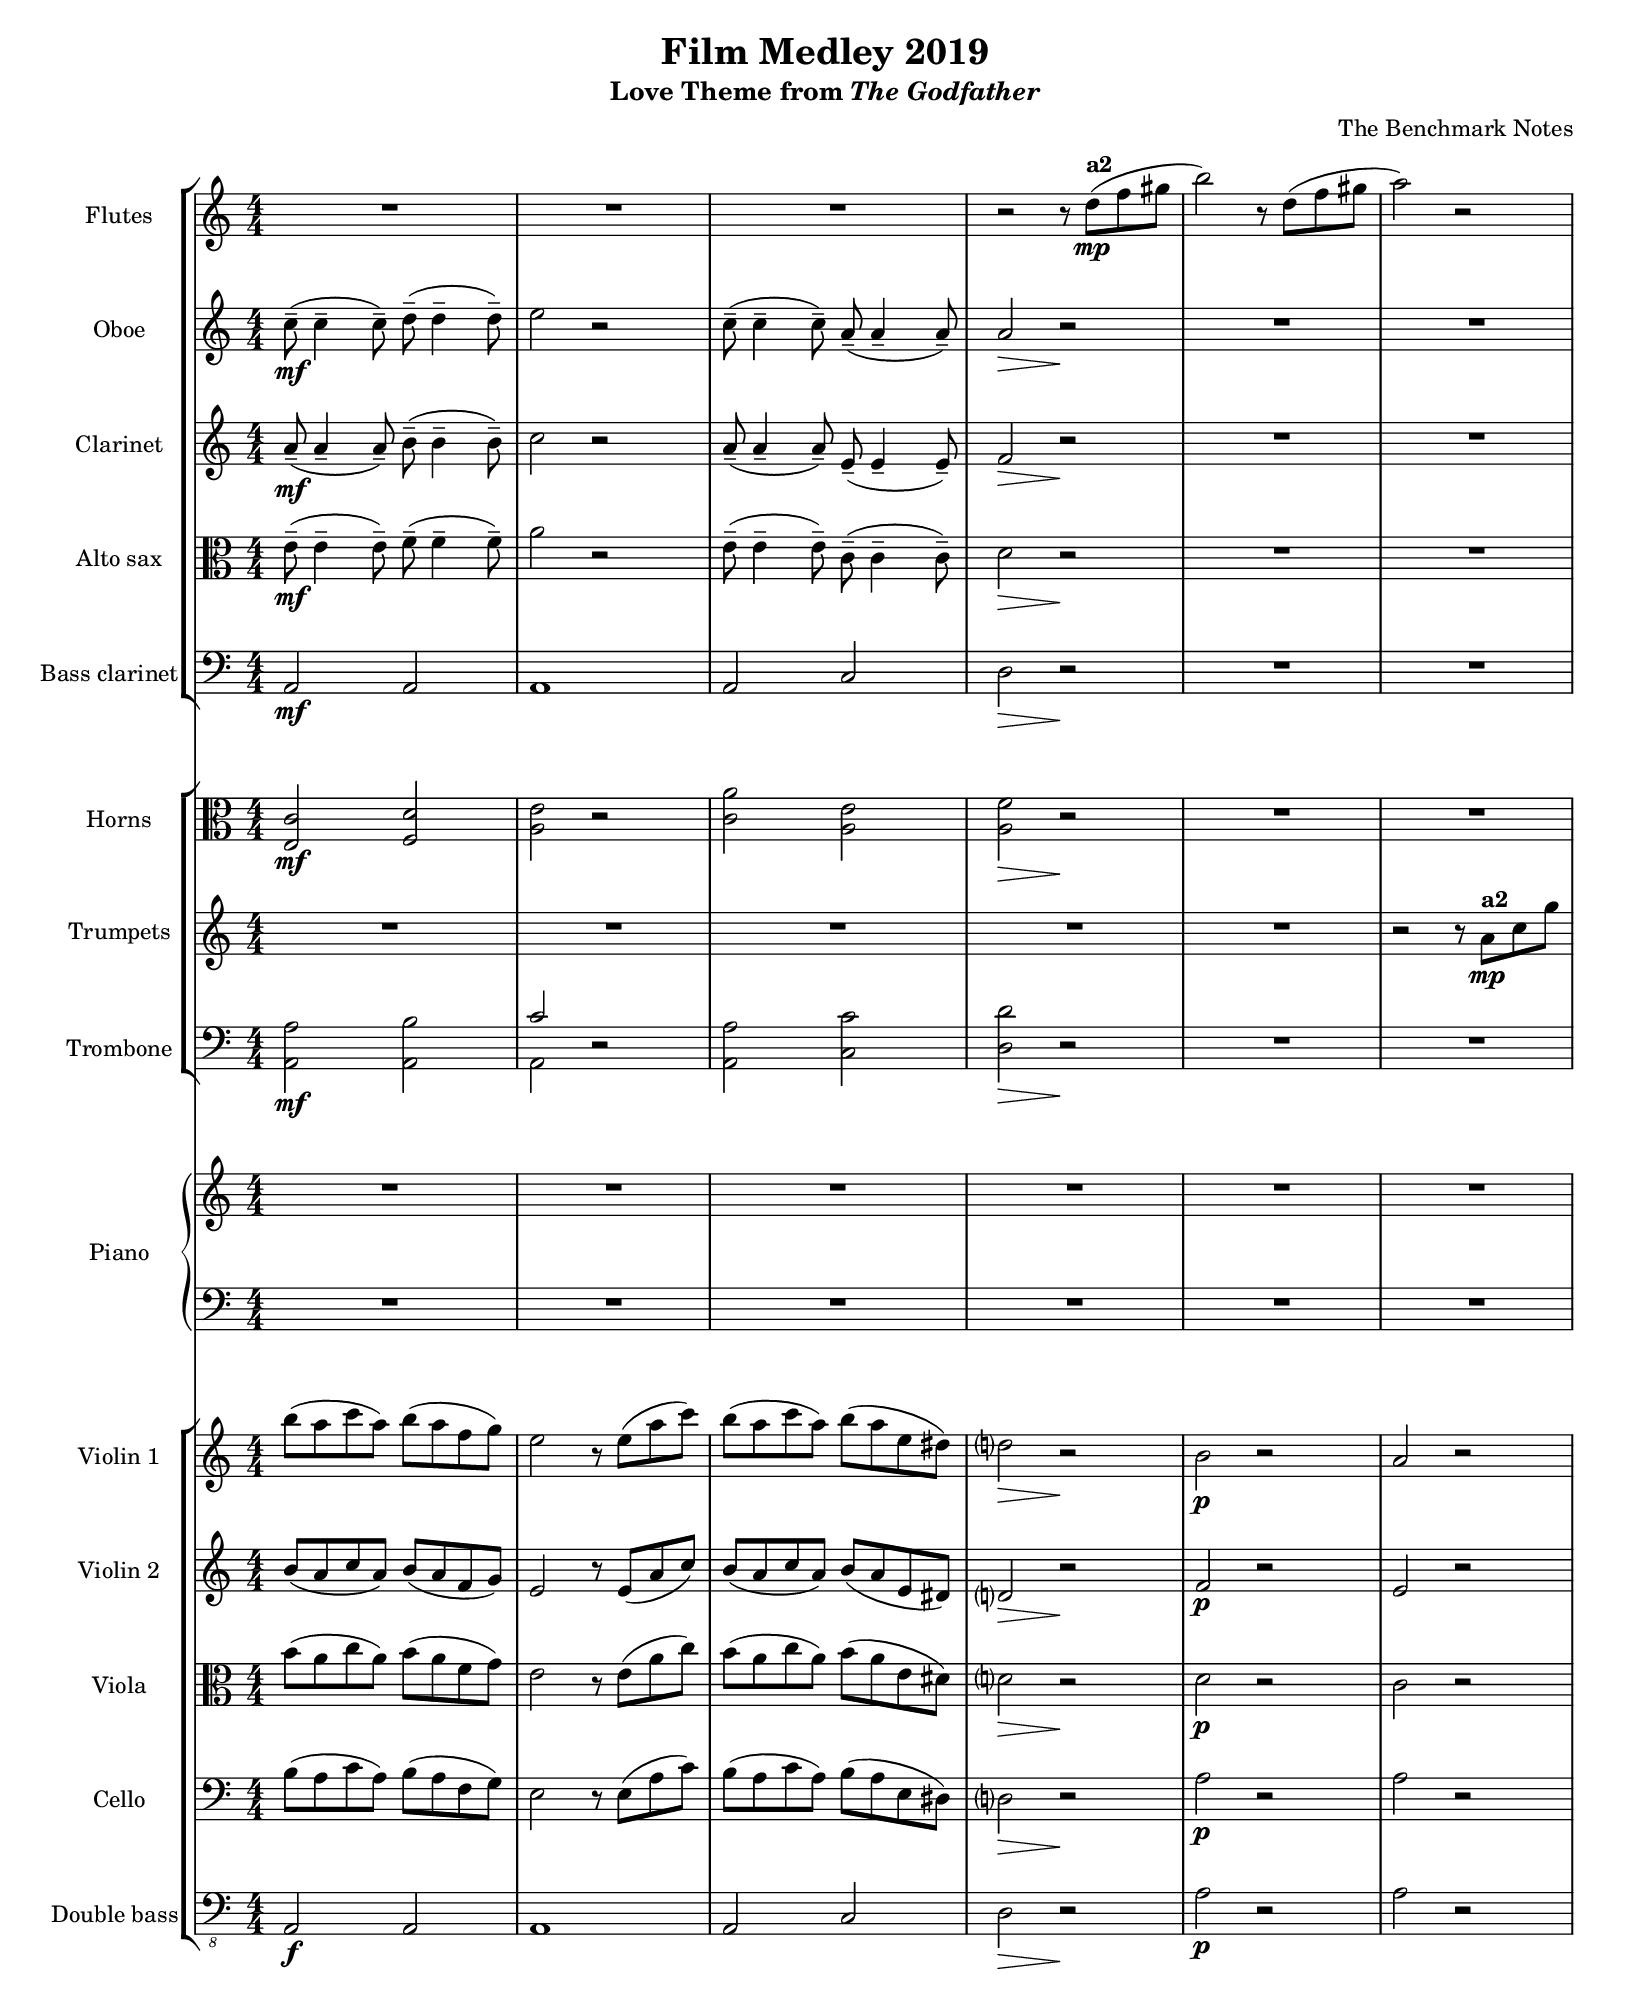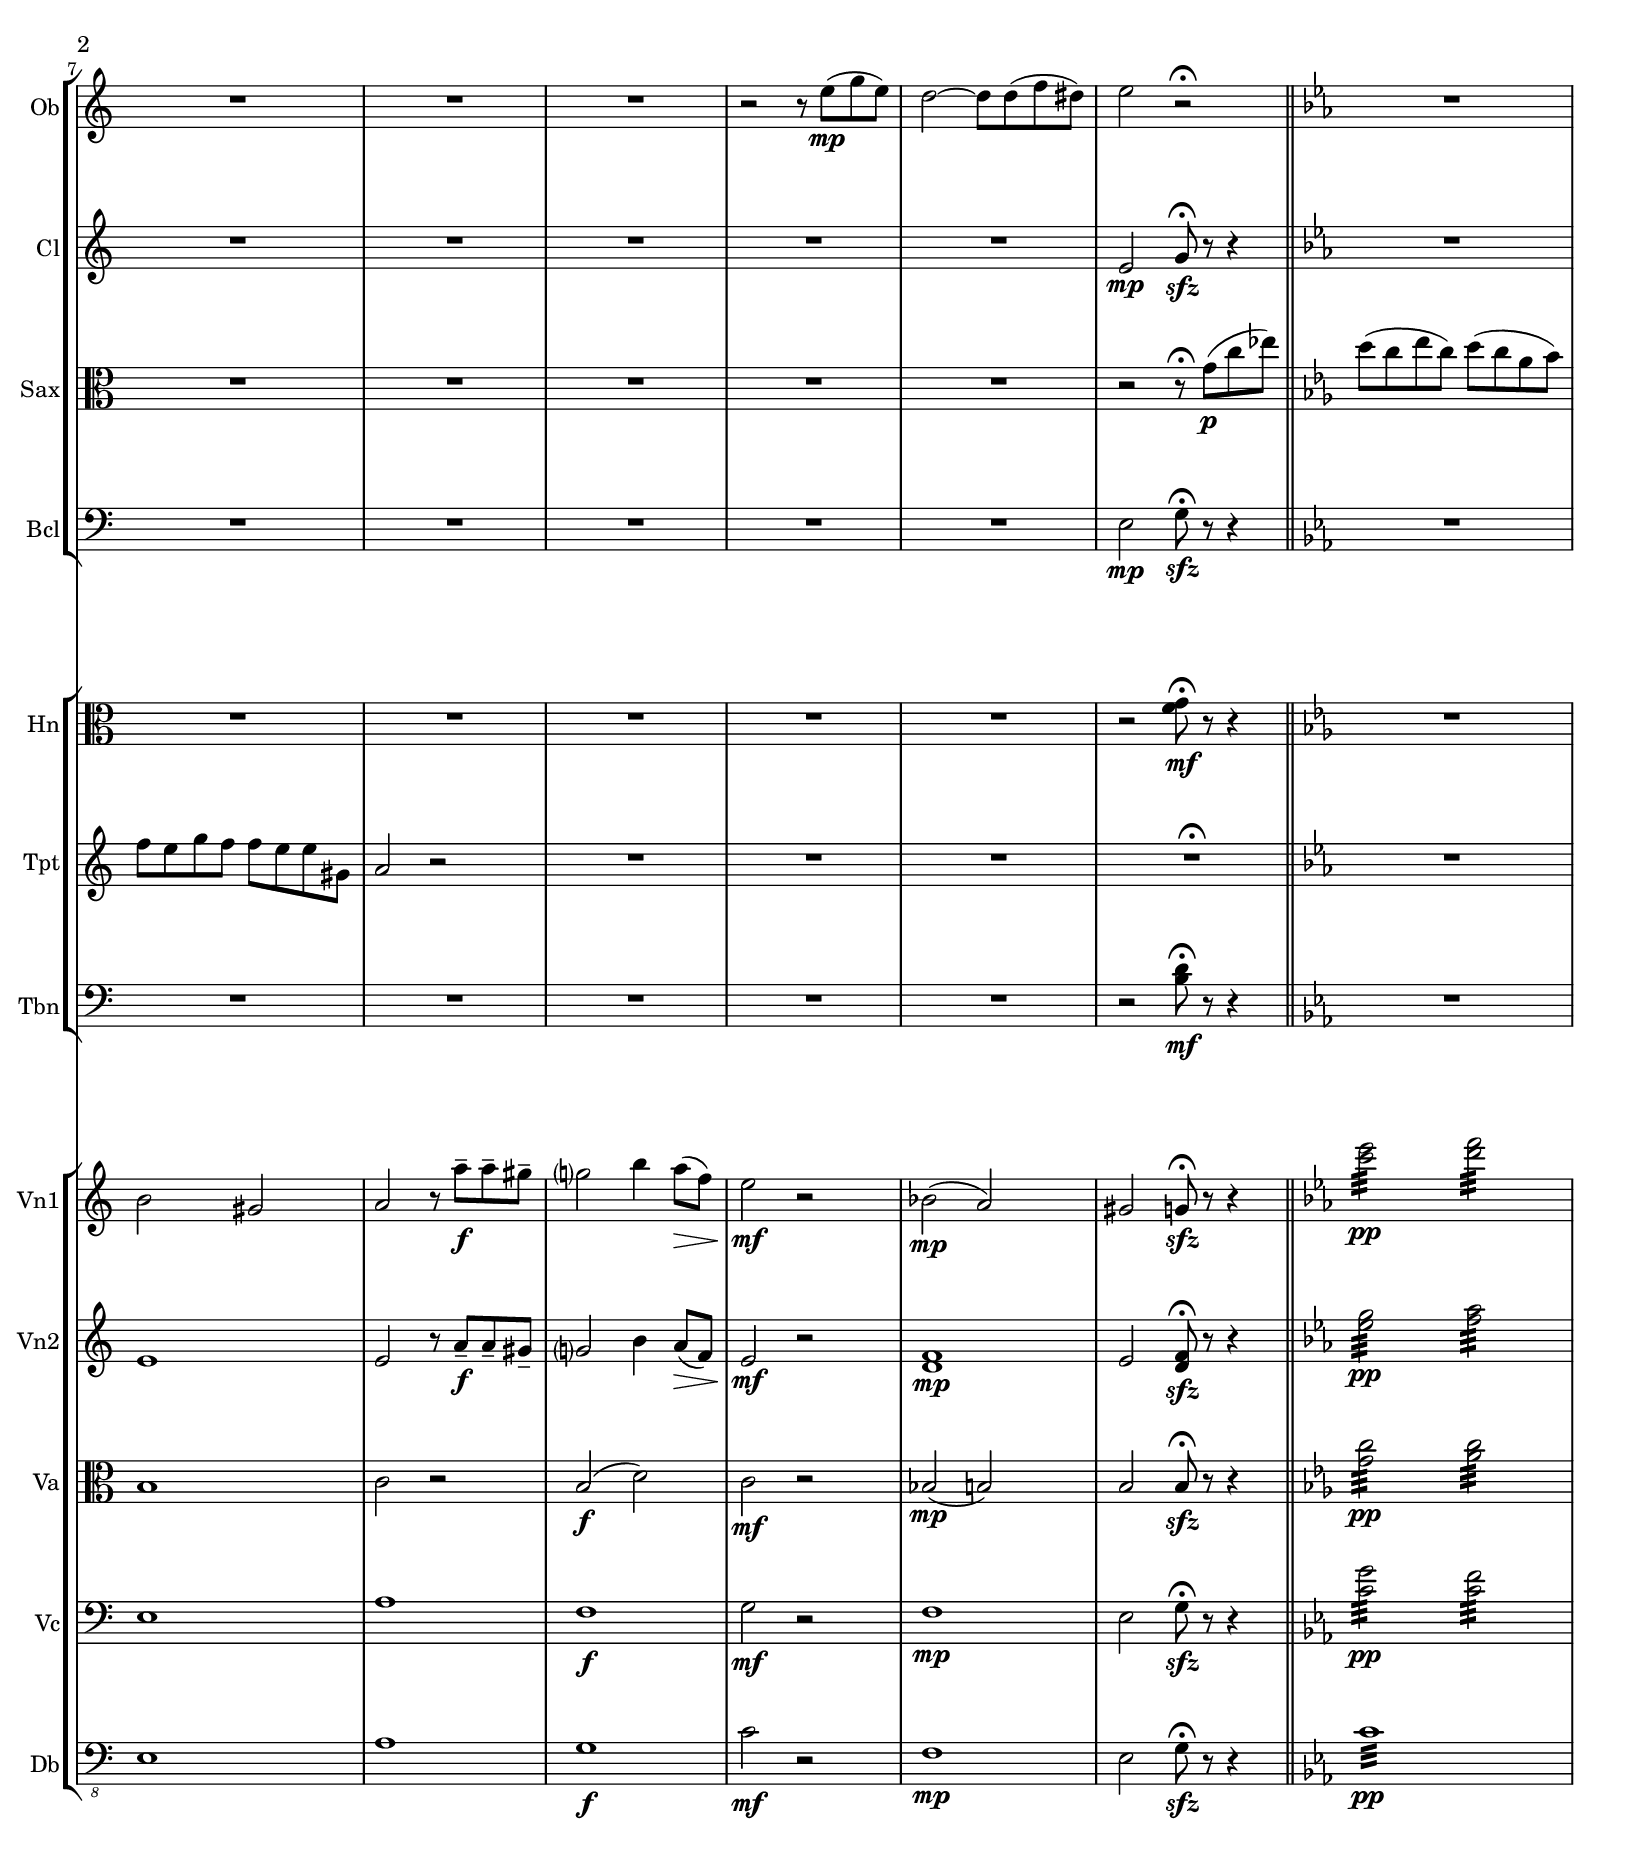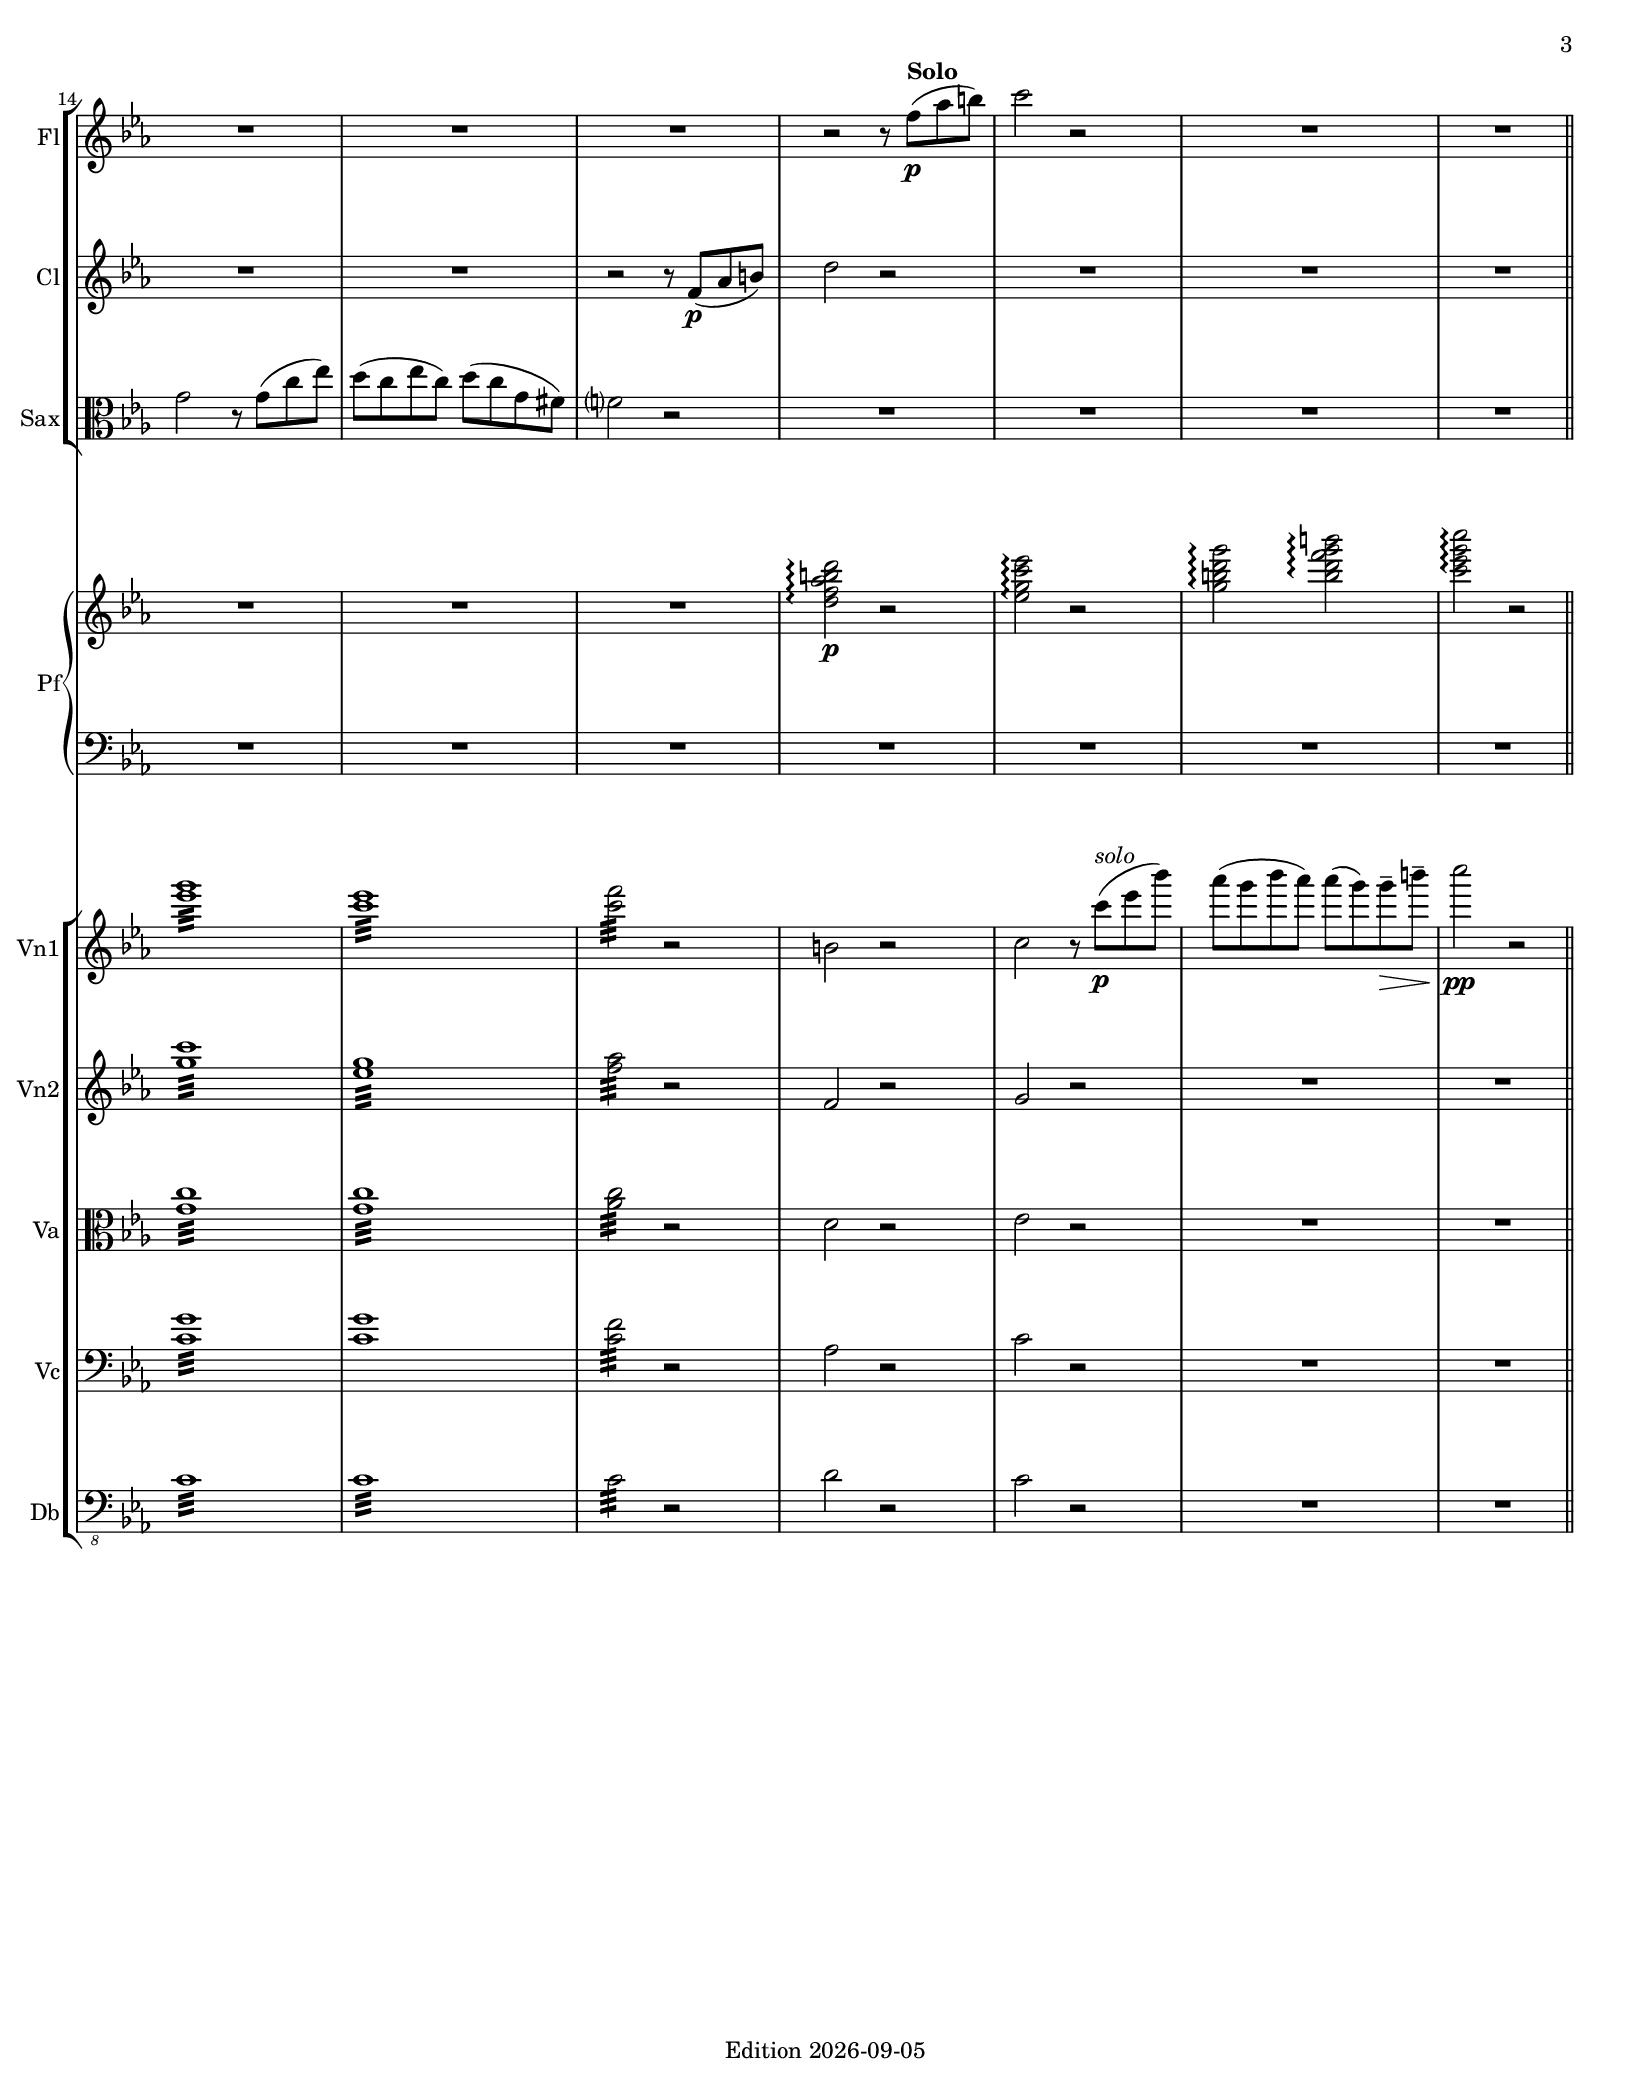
\version "2.18.2"
\include "header.ly"
\include "GodfatherNotes.ly"

#(set! paper-alist (cons '("my size" . (cons (* 11 in) (* 14 in))) paper-alist))
#(set-default-paper-size "my size")

\header {
  subtitle = \markup{ "Love Theme from" \italic "The Godfather" }
}

\score {
  \layout{
    \context{
      \Staff \RemoveEmptyStaves
    }
  }
  <<
    \new StaffGroup <<
      \new Staff \with { instrumentName = #"Flutes" shortInstrumentName = #"Fl" } {
        \clef treble
        \numericTimeSignature
        \accidentalStyle modern-cautionary
        \compressFullBarRests
        \partcombine \GodfatherFluteOne \GodfatherFluteTwo
      }
      \new Staff \with { instrumentName = #"Oboe" shortInstrumentName = #"Ob" } {
        \clef treble
        \numericTimeSignature
        \accidentalStyle modern-cautionary
        \compressFullBarRests
        \GodfatherOboe
      }
      \new Staff \with { instrumentName = #"Clarinet" shortInstrumentName = #"Cl" } {
        \clef treble
        \numericTimeSignature
        \accidentalStyle modern-cautionary
        \compressFullBarRests
        \GodfatherClarinet
      }
      \new Staff \with { instrumentName = #"Alto sax" shortInstrumentName = #"Sax" } {
        \clef alto
        \numericTimeSignature
        \accidentalStyle modern-cautionary
        \compressFullBarRests
        \GodfatherSax
      }
      \new Staff \with { instrumentName = #"Bass clarinet" shortInstrumentName = #"Bcl" } {
        \clef bass
        \numericTimeSignature
        \accidentalStyle modern-cautionary
        \compressFullBarRests
        \GodfatherBassClarinet
      }
    >>
    \new StaffGroup <<
      \new Staff \with { instrumentName = #"Horns" shortInstrumentName = #"Hn" } {
        \clef alto
        \numericTimeSignature
        \accidentalStyle modern-cautionary
        \compressFullBarRests
        \partcombine \GodfatherHornOne \GodfatherHornTwo
      }
      \new Staff \with { instrumentName = #"Trumpets" shortInstrumentName = #"Tpt" } {
        \clef treble
        \numericTimeSignature
        \accidentalStyle modern-cautionary
        \compressFullBarRests
        \partcombine \GodfatherTrumpetOne \GodfatherTrumpetTwo
      }
      \new Staff \with { instrumentName = #"Trombone" shortInstrumentName = #"Tbn" } {
        \clef bass
        \numericTimeSignature
        \accidentalStyle modern-cautionary
        \compressFullBarRests
        \partcombine \GodfatherTromboneOne \GodfatherTromboneTwo
      }
    >>
    \new PianoStaff \with { instrumentName = #"Piano" shortInstrumentName = #"Pf" } <<
      \new Staff  {
        \clef treble
        \numericTimeSignature
        \accidentalStyle modern-cautionary
        \compressFullBarRests
        \GodfatherPianoRH
      }
      \new Staff {
        \clef bass
        \numericTimeSignature
        \accidentalStyle modern-cautionary
        \compressFullBarRests
        \GodfatherPianoLH
      }
    >>
    \new StaffGroup <<
      \new Staff \with { instrumentName = #"Violin 1" shortInstrumentName = #"Vn1" } {
        \clef treble
        \numericTimeSignature
        \accidentalStyle modern-cautionary
        \compressFullBarRests
        \GodfatherViolinOne
      }
      \new Staff \with { instrumentName = #"Violin 2" shortInstrumentName = #"Vn2" } {
        \clef treble
        \numericTimeSignature
        \accidentalStyle modern-cautionary
        \compressFullBarRests
        \GodfatherViolinTwo
      }
      \new Staff \with { instrumentName = #"Viola" shortInstrumentName = #"Va" } {
        \clef alto
        \numericTimeSignature
        \accidentalStyle modern-cautionary
        \compressFullBarRests
        \GodfatherViola
      }
      \new Staff \with { instrumentName = #"Cello" shortInstrumentName = #"Vc" } {
        \clef bass
        \numericTimeSignature
        \accidentalStyle modern-cautionary
        \compressFullBarRests
        \GodfatherCello
      }
      \new Staff \with { instrumentName = #"Double bass" shortInstrumentName = #"Db" } {
        \clef "bass_8"
        \numericTimeSignature
        \accidentalStyle modern-cautionary
        \compressFullBarRests
        \GodfatherDoubleBass
      }
    >>
  >>
}